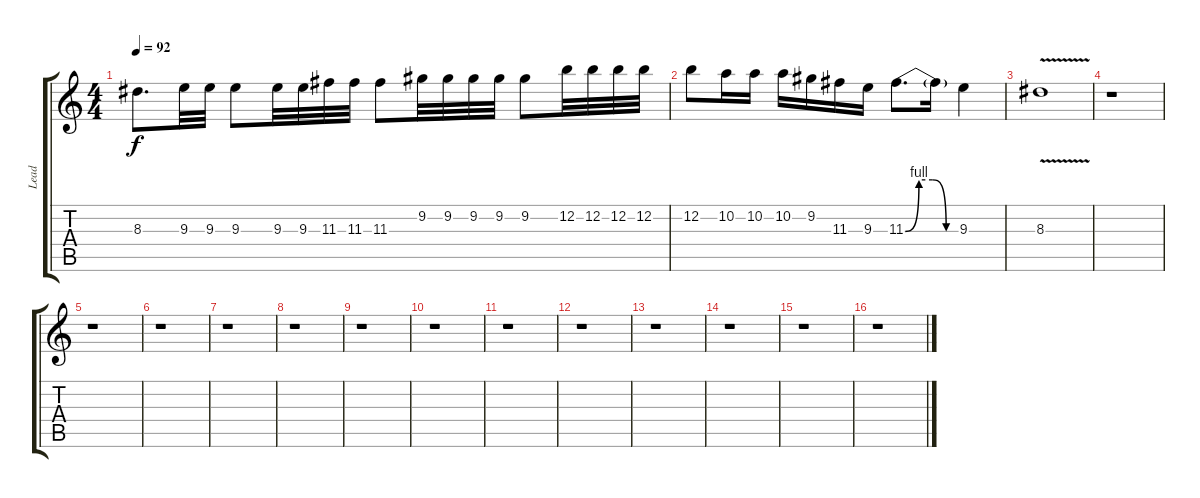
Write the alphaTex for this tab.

\track ("Lead" "Lead") {instrument overdrivenguitar}
\staff {score tabs}
\tuning (E4 B3 G3 D3 A2 E2) {hide}
\ts (4 4)
\tempo 92
\clef g2
\ks c
8.3.8{d dy f} 9.3.32 9.3.32 9.3.8 9.3.32 9.3.32 11.3.32 11.3.32 11.3.8 9.2.32 9.2.32 9.2.32 9.2.32 9.2.8 12.2.32 12.2.32 12.2.32 12.2.32 |
12.2.8 10.2.16 10.2.16 10.2.16 9.2.16 11.3.16 9.3.16 11.3{be (custom 0 0 15 4 30 4 45 0 60 0)}.8{d} 11.3{t}.16 9.3.4 |
8.3{v}.1 |
r.1 |
r.1 |
r.1 |
r.1 |
r.1 |
r.1 |
r.1 |
r.1 |
r.1 |
r.1 |
r.1 |
r.1 |
r.1
